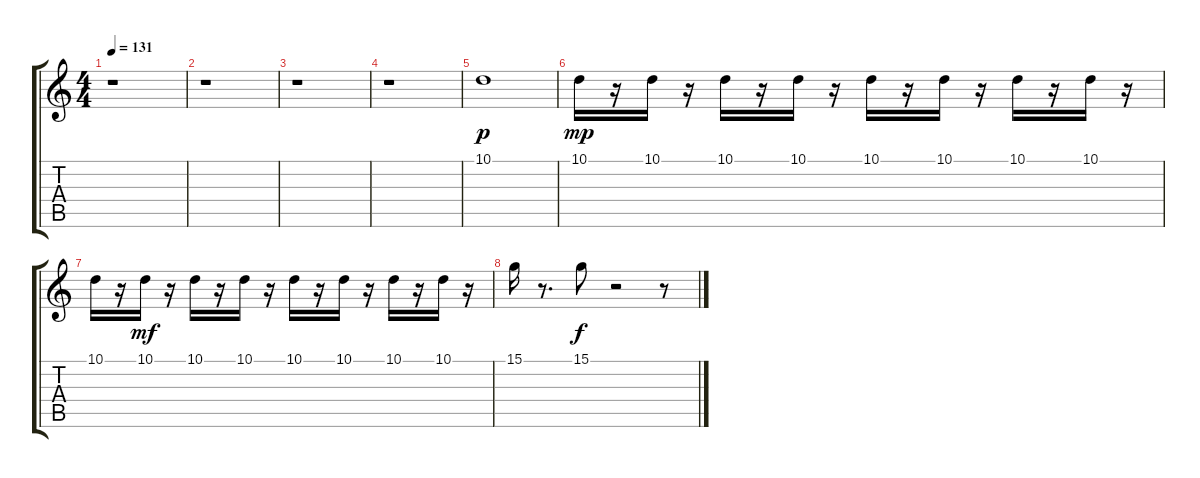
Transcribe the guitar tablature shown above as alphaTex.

\track "" {instrument lead2sawtooth}
\staff {score tabs}
\tuning (E4 B3 G3 D3 A2 E2) {hide}
\ts (4 4)
\tempo 131
\clef g2
\ks c
r.1{dy f} |
r.1 |
r.1 |
r.1 |
10.1.1{dy p} |
10.1.16{dy mp} r.16 10.1.16 r.16 10.1.16 r.16 10.1.16 r.16 10.1.16 r.16 10.1.16 r.16 10.1.16 r.16 10.1.16 r.16 |
10.1.16 r.16 10.1.16{dy mf} r.16 10.1.16 r.16 10.1.16 r.16 10.1.16 r.16 10.1.16 r.16 10.1.16 r.16 10.1.16 r.16 |
15.1.16 r.8{d} 15.1.8{dy f} r.2 r.8
